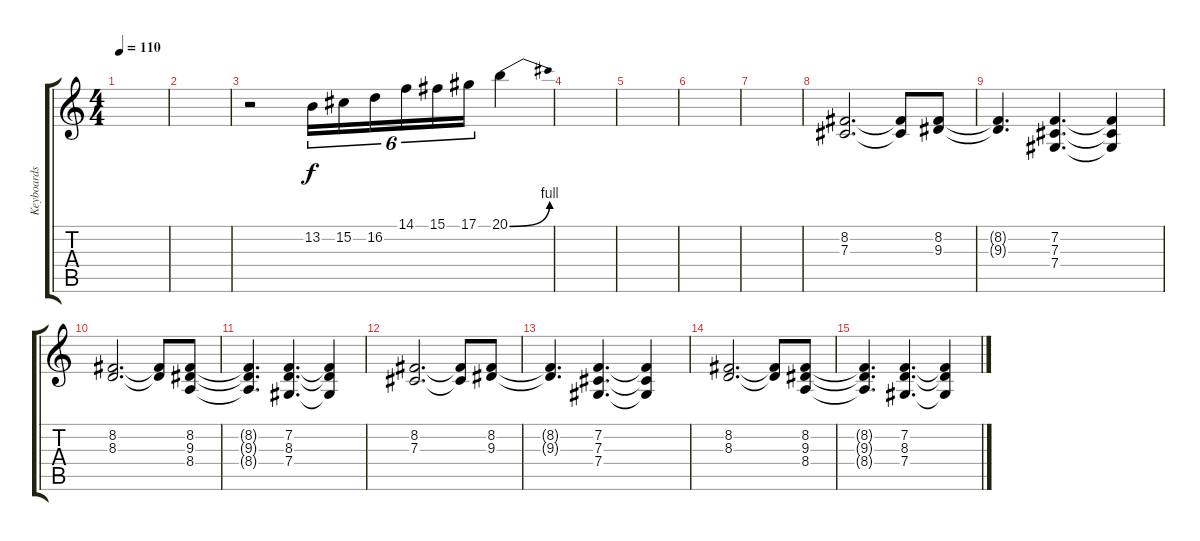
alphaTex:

\track ("Keyboards - Overdub" "Keyboards ") {instrument stringensemble1}
\staff {score tabs}
\tuning (Eb4 Bb3 Gb3 Db3 Ab2 Eb2) {hide}
\ts (4 4)
\tempo 110
\clef g2
\ks c
|
|
r.2 13.2.16{tu (6 4)} 15.2.16{tu (6 4)} 16.2.16{tu (6 4)} 14.1.16{tu (6 4)} 15.1.16{tu (6 4)} 17.1.16{tu (6 4)} 20.1{be (bend 0 0 60 4)}.4 |
|
|
|
|
(8.2 7.3).2{d volume 9} (8.2{t} 7.3{t}).8 (8.2 9.3).8 |
(8.2{t} 9.3{t}).4{d} (7.2 7.3 7.4).4{d} (7.2{t} 7.3{t} 7.4{t}).4 |
(8.2 8.3).2{d volume 9} (8.2{t} 8.3{t}).8 (8.2 9.3 8.4).8 |
(8.2{t} 9.3{t} 8.4{t}).4{d} (7.2 8.3 7.4).4{d} (7.2{t} 8.3{t} 7.4{t}).4 |
(8.2 7.3).2{d volume 9} (8.2{t} 7.3{t}).8 (8.2 9.3).8 |
(8.2{t} 9.3{t}).4{d} (7.2 7.3 7.4).4{d} (7.2{t} 7.3{t} 7.4{t}).4 |
(8.2 8.3).2{d volume 9} (8.2{t} 8.3{t}).8 (8.2 9.3 8.4).8 |
(8.2{t} 9.3{t} 8.4{t}).4{d} (7.2 8.3 7.4).4{d} (7.2{t} 8.3{t} 7.4{t}).4
